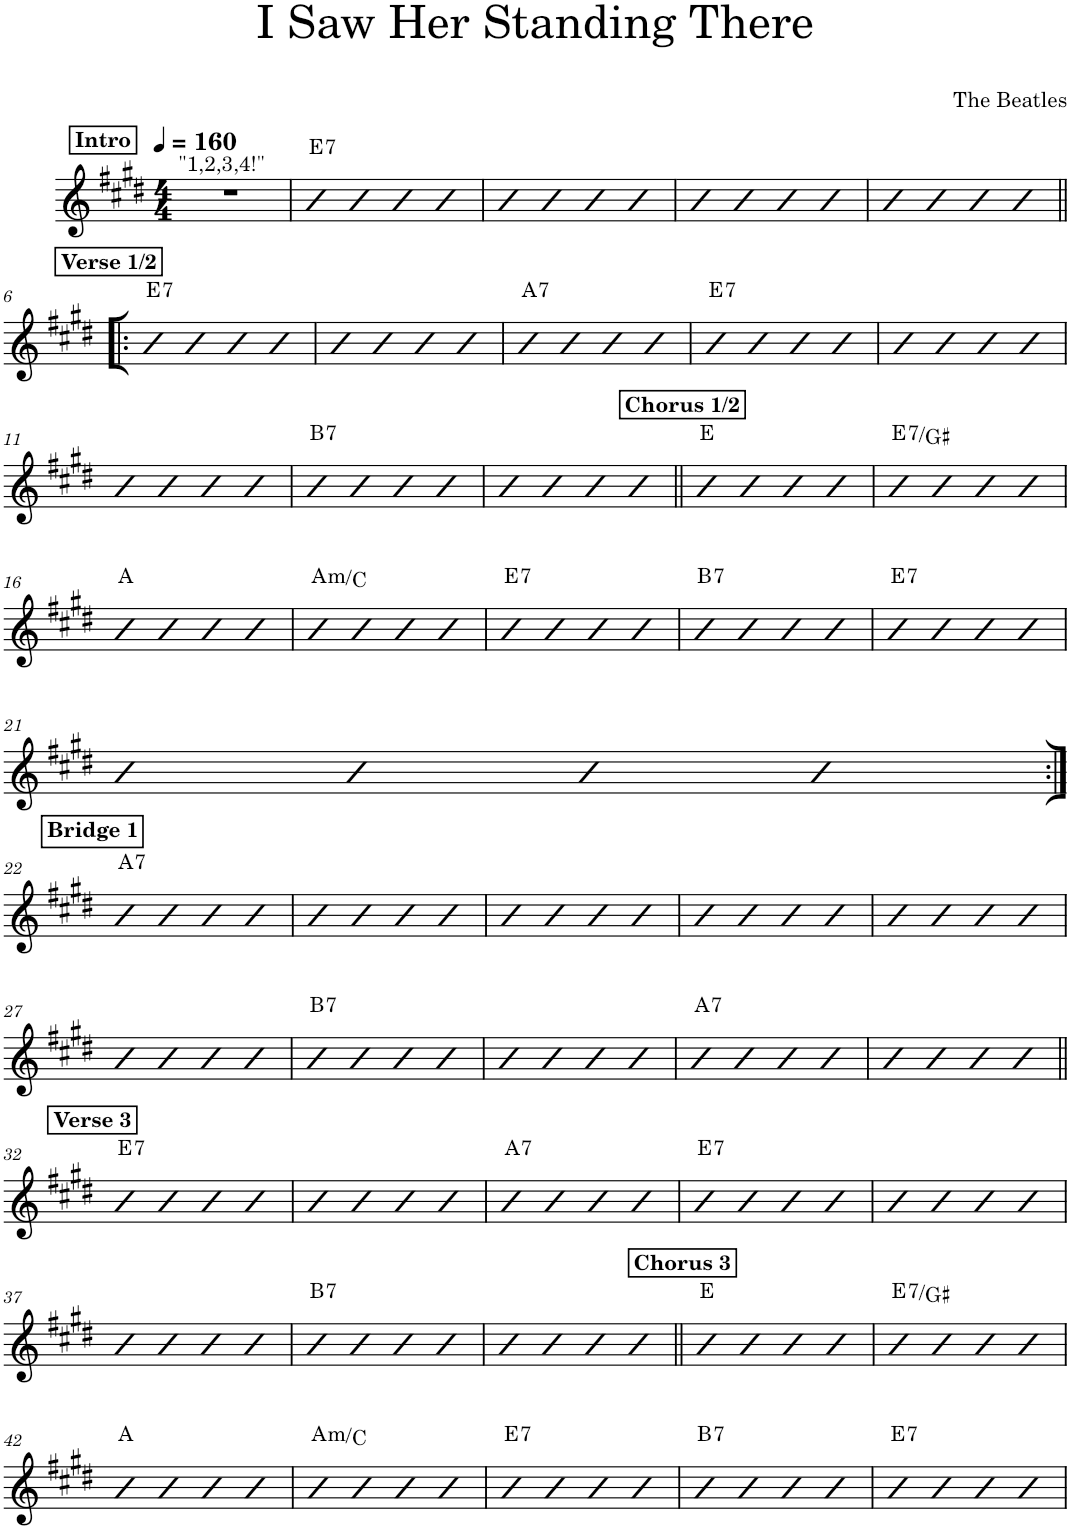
**kern	**harte
*part1	*part1
*staff1	*
*I"Piano	*
*I'Pno.	*
*clefG2	*
*k[f#c#g#d#]	*
*M4/4	*
*MM160	*
!!LO:REH:place=s1:a:B:cj:t=Intro
=1	=1
!LO:TX:a:t="1,2,3,4!"	!
1r	.
=2	=2
!	!LO:H:kt=7
4b	E:7
4b	.
4b	.
4b	.
=3	=3
4b	.
4b	.
4b	.
4b	.
=4	=4
4b	.
4b	.
4b	.
4b	.
=5	=5
4b	.
4b	.
4b	.
4b	.
!!LO:LB:g=z
!!LO:REH:place=s1:a:B:cj:t=Verse 1/2
=6!|:	=6!|:
!	!LO:H:kt=7
4b	E:7
4b	.
4b	.
4b	.
=7	=7
4b	.
4b	.
4b	.
4b	.
=8	=8
!	!LO:H:kt=7
4b	A:7
4b	.
4b	.
4b	.
=9	=9
!	!LO:H:kt=7
4b	E:7
4b	.
4b	.
4b	.
=10	=10
4b	.
4b	.
4b	.
4b	.
!!LO:LB:g=z
=11	=11
4b	.
4b	.
4b	.
4b	.
=12	=12
!	!LO:H:kt=7
4b	B:7
4b	.
4b	.
4b	.
=13	=13
4b	.
4b	.
4b	.
4b	.
!!LO:REH:place=s1:a:B:cj:t=Chorus 1/2
=14||	=14||
4b	E:maj
4b	.
4b	.
4b	.
=15	=15
!	!LO:H:kt=7
4b	E:7/3
4b	.
4b	.
4b	.
!!LO:LB:g=z
=16	=16
4b	A:maj
4b	.
4b	.
4b	.
=17	=17
!	!LO:H:kt=m
4b	A:min/b3
4b	.
4b	.
4b	.
=18	=18
!	!LO:H:kt=7
4b	E:7
4b	.
4b	.
4b	.
=19	=19
!	!LO:H:kt=7
4b	B:7
4b	.
4b	.
4b	.
=20	=20
!	!LO:H:kt=7
4b	E:7
4b	.
4b	.
4b	.
!!LO:LB:g=z
=21	=21
4b	.
4b	.
4b	.
4b	.
!!LO:LB:g=z
!!LO:REH:place=s1:a:B:cj:t=Bridge 1
=22:|!	=22:|!
!	!LO:H:kt=7
4b	A:7
4b	.
4b	.
4b	.
=23	=23
4b	.
4b	.
4b	.
4b	.
=24	=24
4b	.
4b	.
4b	.
4b	.
=25	=25
4b	.
4b	.
4b	.
4b	.
=26	=26
4b	.
4b	.
4b	.
4b	.
!!LO:LB:g=z
=27	=27
4b	.
4b	.
4b	.
4b	.
=28	=28
!	!LO:H:kt=7
4b	B:7
4b	.
4b	.
4b	.
=29	=29
4b	.
4b	.
4b	.
4b	.
=30	=30
!	!LO:H:kt=7
4b	A:7
4b	.
4b	.
4b	.
=31	=31
4b	.
4b	.
4b	.
4b	.
!!LO:LB:g=z
!!LO:REH:place=s1:a:B:cj:t=Verse 3
=32||	=32||
!	!LO:H:kt=7
4b	E:7
4b	.
4b	.
4b	.
=33	=33
4b	.
4b	.
4b	.
4b	.
=34	=34
!	!LO:H:kt=7
4b	A:7
4b	.
4b	.
4b	.
=35	=35
!	!LO:H:kt=7
4b	E:7
4b	.
4b	.
4b	.
=36	=36
4b	.
4b	.
4b	.
4b	.
!!LO:LB:g=z
=37	=37
4b	.
4b	.
4b	.
4b	.
=38	=38
!	!LO:H:kt=7
4b	B:7
4b	.
4b	.
4b	.
=39	=39
4b	.
4b	.
4b	.
4b	.
!!LO:REH:place=s1:a:B:cj:t=Chorus 3
=40||	=40||
4b	E:maj
4b	.
4b	.
4b	.
=41	=41
!	!LO:H:kt=7
4b	E:7/3
4b	.
4b	.
4b	.
!!LO:LB:g=z
=42	=42
4b	A:maj
4b	.
4b	.
4b	.
=43	=43
!	!LO:H:kt=m
4b	A:min/b3
4b	.
4b	.
4b	.
=44	=44
!	!LO:H:kt=7
4b	E:7
4b	.
4b	.
4b	.
=45	=45
!	!LO:H:kt=7
4b	B:7
4b	.
4b	.
4b	.
=46	=46
!	!LO:H:kt=7
4b	E:7
4b	.
4b	.
4b	.
=	=
*-	*-
